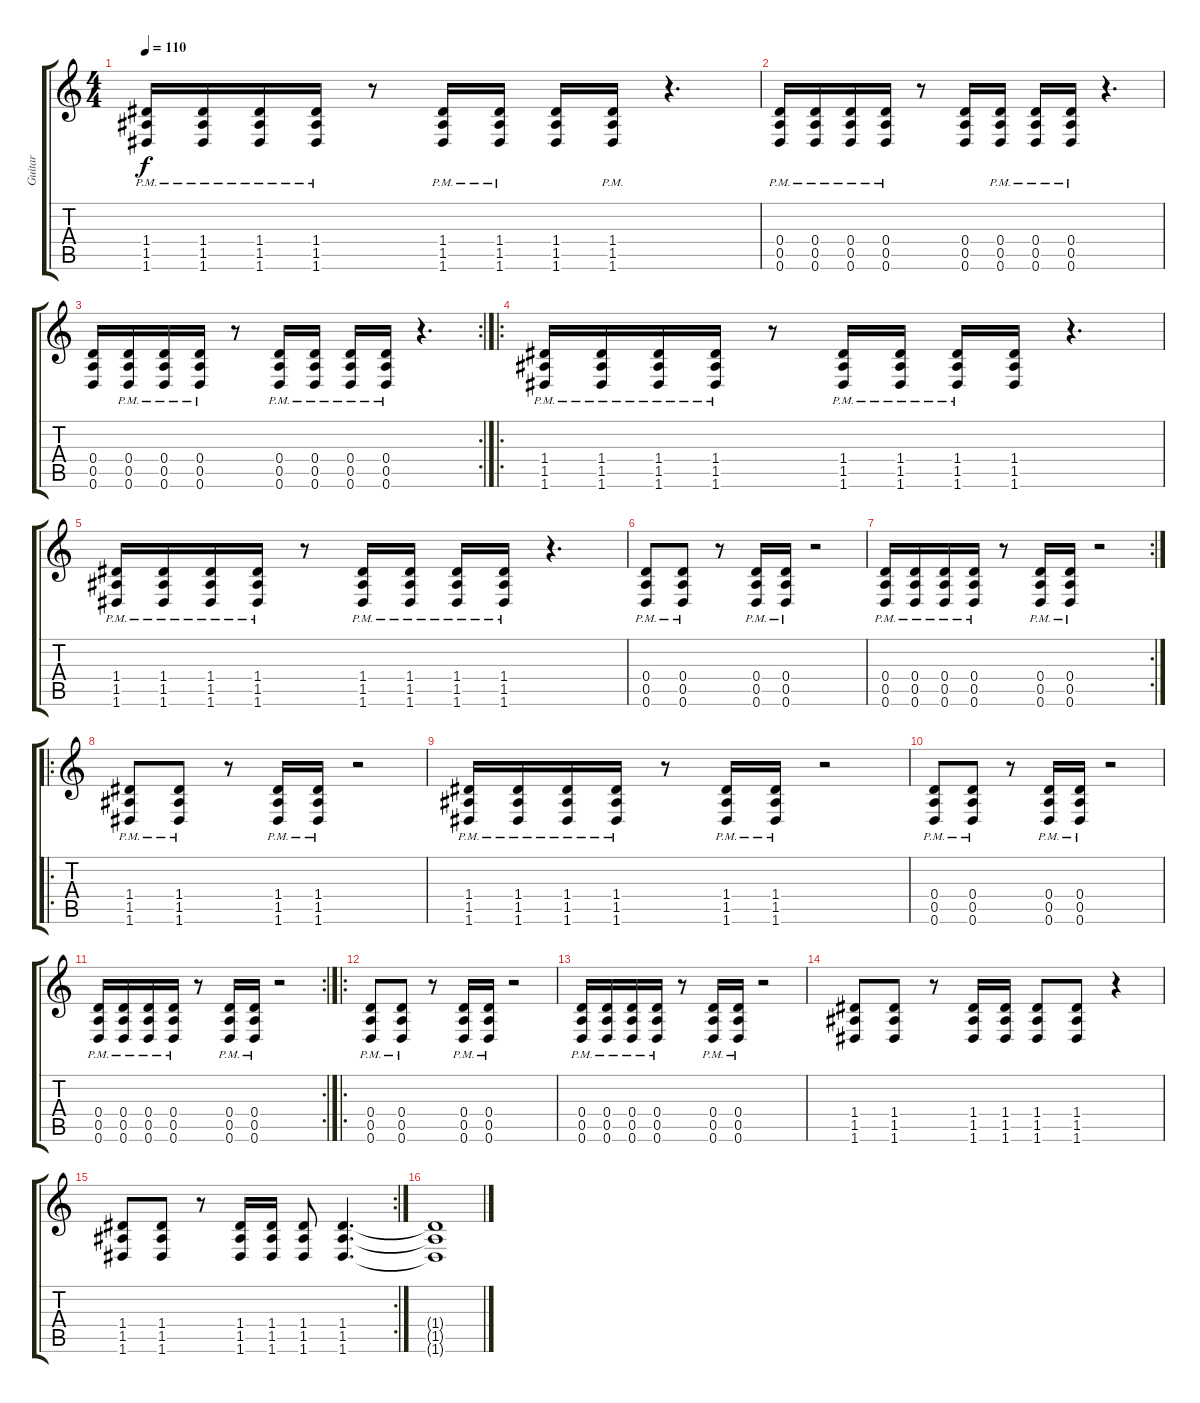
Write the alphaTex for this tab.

\track ("Guitar" "Guitar") {instrument distortionguitar}
\staff {score tabs}
\tuning (E4 B3 G3 D3 A2 D2) {hide}
\ts (4 4)
\tempo 110
\clef g2
\ks c
(1.4{pm} 1.5{pm} 1.6{pm}).16{dy f} (1.4{pm} 1.5{pm} 1.6{pm}).16 (1.4{pm} 1.5{pm} 1.6{pm}).16 (1.4{pm} 1.5{pm} 1.6{pm}).16 r.8 (1.4{pm} 1.5{pm} 1.6{pm}).16 (1.4{pm} 1.5{pm} 1.6{pm}).16 (1.4 1.5 1.6).16 (1.4{pm} 1.5{pm} 1.6{pm}).16 r.4{d} |
(0.4{pm} 0.5{pm} 0.6{pm}).16 (0.4{pm} 0.5{pm} 0.6{pm}).16 (0.4{pm} 0.5{pm} 0.6{pm}).16 (0.4{pm} 0.5{pm} 0.6{pm}).16 r.8 (0.4 0.5 0.6).16 (0.4{pm} 0.5{pm} 0.6{pm}).16 (0.4{pm} 0.5{pm} 0.6{pm}).16 (0.4{pm} 0.5{pm} 0.6{pm}).16 r.4{d} |
\rc 2
(0.4 0.5 0.6).16 (0.4{pm} 0.5{pm} 0.6{pm}).16 (0.4{pm} 0.5{pm} 0.6{pm}).16 (0.4{pm} 0.5{pm} 0.6{pm}).16 r.8 (0.4{pm} 0.5{pm} 0.6{pm}).16 (0.4{pm} 0.5{pm} 0.6{pm}).16 (0.4{pm} 0.5{pm} 0.6{pm}).16 (0.4{pm} 0.5{pm} 0.6{pm}).16 r.4{d} |
\ro
(1.4{pm} 1.5{pm} 1.6{pm}).16 (1.4{pm} 1.5{pm} 1.6{pm}).16 (1.4{pm} 1.5{pm} 1.6{pm}).16 (1.4{pm} 1.5{pm} 1.6{pm}).16 r.8 (1.4{pm} 1.5{pm} 1.6{pm}).16 (1.4{pm} 1.5{pm} 1.6{pm}).16 (1.4{pm} 1.5{pm} 1.6{pm}).16 (1.4 1.5 1.6).16 r.4{d} |
(1.4{pm} 1.5{pm} 1.6{pm}).16 (1.4{pm} 1.5{pm} 1.6{pm}).16 (1.4{pm} 1.5{pm} 1.6{pm}).16 (1.4{pm} 1.5{pm} 1.6{pm}).16 r.8 (1.4{pm} 1.5{pm} 1.6{pm}).16 (1.4{pm} 1.5{pm} 1.6{pm}).16 (1.4{pm} 1.5{pm} 1.6{pm}).16 (1.4{pm} 1.5{pm} 1.6{pm}).16 r.4{d} |
(0.4{pm} 0.5{pm} 0.6{pm}).8 (0.4{pm} 0.5{pm} 0.6{pm}).8 r.8 (0.4{pm} 0.5{pm} 0.6{pm}).16 (0.4{pm} 0.5{pm} 0.6{pm}).16 r.2 |
\rc 2
(0.4{pm} 0.5{pm} 0.6{pm}).16 (0.4{pm} 0.5{pm} 0.6{pm}).16 (0.4{pm} 0.5{pm} 0.6{pm}).16 (0.4{pm} 0.5{pm} 0.6{pm}).16 r.8 (0.4{pm} 0.5{pm} 0.6{pm}).16 (0.4{pm} 0.5{pm} 0.6{pm}).16 r.2 |
\ro
(1.4{pm} 1.5{pm} 1.6{pm}).8 (1.4{pm} 1.5{pm} 1.6{pm}).8 r.8 (1.4{pm} 1.5{pm} 1.6{pm}).16 (1.4{pm} 1.5{pm} 1.6{pm}).16 r.2 |
(1.4{pm} 1.5{pm} 1.6{pm}).16 (1.4{pm} 1.5{pm} 1.6{pm}).16 (1.4{pm} 1.5{pm} 1.6{pm}).16 (1.4{pm} 1.5{pm} 1.6{pm}).16 r.8 (1.4{pm} 1.5{pm} 1.6{pm}).16 (1.4{pm} 1.5{pm} 1.6{pm}).16 r.2 |
(0.4{pm} 0.5{pm} 0.6{pm}).8 (0.4{pm} 0.5{pm} 0.6{pm}).8 r.8 (0.4{pm} 0.5{pm} 0.6{pm}).16 (0.4{pm} 0.5{pm} 0.6{pm}).16 r.2 |
\rc 2
(0.4{pm} 0.5{pm} 0.6{pm}).16 (0.4{pm} 0.5{pm} 0.6{pm}).16 (0.4{pm} 0.5{pm} 0.6{pm}).16 (0.4{pm} 0.5{pm} 0.6{pm}).16 r.8 (0.4{pm} 0.5{pm} 0.6{pm}).16 (0.4{pm} 0.5{pm} 0.6{pm}).16 r.2 |
\ro
(0.4{pm} 0.5{pm} 0.6{pm}).8 (0.4{pm} 0.5{pm} 0.6{pm}).8 r.8 (0.4{pm} 0.5{pm} 0.6{pm}).16 (0.4{pm} 0.5{pm} 0.6{pm}).16 r.2 |
(0.4{pm} 0.5{pm} 0.6{pm}).16 (0.4{pm} 0.5{pm} 0.6{pm}).16 (0.4{pm} 0.5{pm} 0.6{pm}).16 (0.4{pm} 0.5{pm} 0.6{pm}).16 r.8 (0.4{pm} 0.5{pm} 0.6{pm}).16 (0.4{pm} 0.5{pm} 0.6{pm}).16 r.2 |
(1.4 1.5 1.6).8 (1.4 1.5 1.6).8 r.8 (1.4 1.5 1.6).16 (1.4 1.5 1.6).16 (1.4 1.5 1.6).8 (1.4 1.5 1.6).8 r.4 |
\rc 2
(1.4 1.5 1.6).8 (1.4 1.5 1.6).8 r.8 (1.4 1.5 1.6).16 (1.4 1.5 1.6).16 (1.4 1.5 1.6).8 (1.4 1.5 1.6).4{d} |
(1.4{t} 1.5{t} 1.6{t}).1
